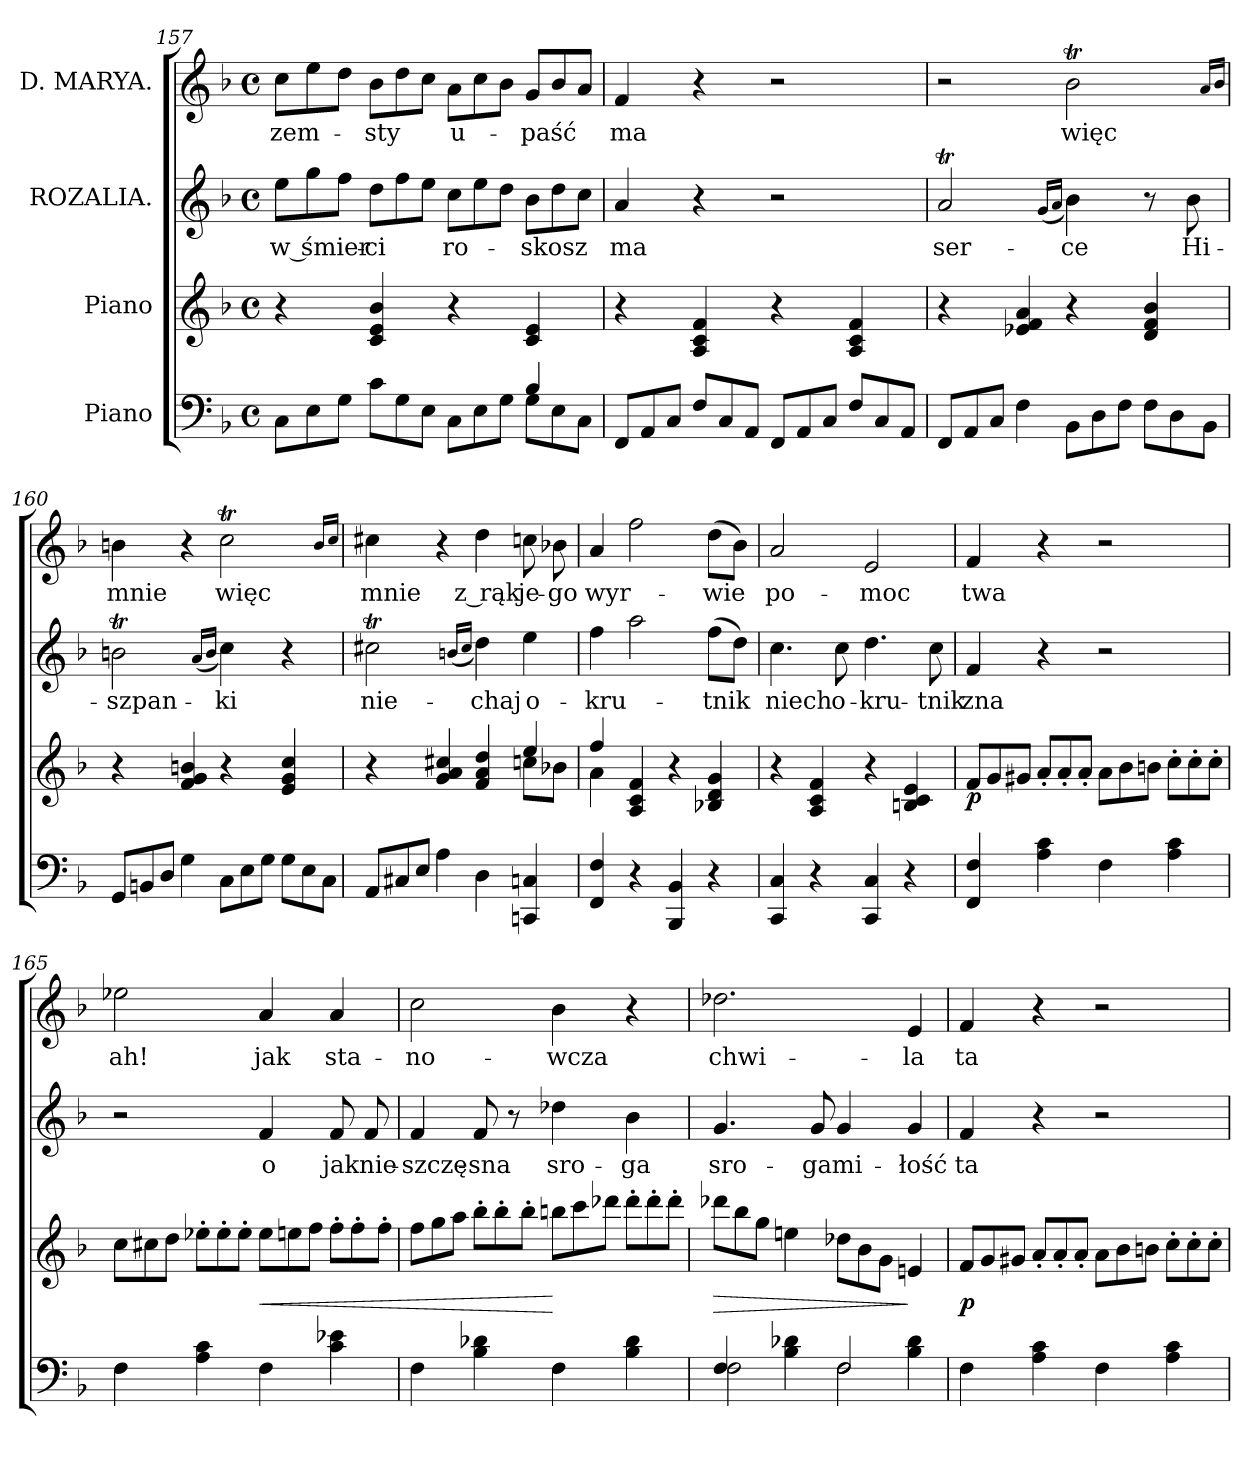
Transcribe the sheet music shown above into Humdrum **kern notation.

**kern	**kern	**dynam	**kern	**text	**kern	**text
*part4	*part3	*part3	*part2	*part2	*part1	*part1
*staff4	*staff3	*staff3	*staff2	*staff2	*staff1	*staff1
*I"Piano	*I"Piano	*	*I"ROZALIA.	*	*I"D. MARYA.	*
*clefF4	*clefG2	*	*clefG2	*	*clefG2	*
*k[b-]	*k[b-]	*	*k[b-]	*	*k[b-]	*
*M4/4	*M4/4	*	*M4/4	*	*M4/4	*
*met(c)	*met(c)	*	*met(c)	*	*met(c)	*
*Xtuplet	*	*	*Xtuplet	*	*Xtuplet	*
=157	=157	=157	=157	=157	=157	=157
*^	*	*	*	*	*	*
12C\L	2.ryy	4r	.	12ee\L	w śmier-	12cc\L	zem-
12E\	.	.	.	12gg\	.	12ee\	.
12G\J	.	.	.	12ff\J	.	12dd\J	.
12c\L	.	4c/ 4e/ 4b-/	.	12dd\L	-ci	12b-\L	-sty
12G\	.	.	.	12ff\	.	12dd\	.
12E\J	.	.	.	12ee\J	.	12cc\J	.
12C\L	.	4r	.	12cc\L	ro-	12a\L	u-
12E\	.	.	.	12ee\	.	12cc\	.
12G\J	.	.	.	12dd\J	.	12b-\J	.
4B-/	12G\L	4c/ 4e/	.	12b-\L	-skosz	12g/L	-paść
.	12E\	.	.	12dd\	.	12b-/	.
.	12C\J	.	.	12cc\J	.	12a/J	.
*v	*v	*	*	*	*	*	*
=158	=158	=158	=158	=158	=158	=158
12FF/L	4r	.	4a/	ma	4f/	ma
12AA/	.	.	.	.	.	.
12C/J	.	.	.	.	.	.
12F/L	4A/ 4c/ 4f/	.	4r	.	4r	.
12C/	.	.	.	.	.	.
12AA/J	.	.	.	.	.	.
12FF/L	4r	.	2r	.	2r	.
12AA/	.	.	.	.	.	.
12C/J	.	.	.	.	.	.
12F/L	4A/ 4c/ 4f/	.	.	.	.	.
12C/	.	.	.	.	.	.
12AA/J	.	.	.	.	.	.
=159	=159	=159	=159	=159	=159	=159
12FF/L	4r	.	2at/	ser-	2r	.
12AA/	.	.	.	.	.	.
12C/J	.	.	.	.	.	.
4F\	4e-X/ 4f/ 4a/	.	.	.	.	.
.	.	.	(16qqg/LL	.	.	.
.	.	.	16qqa/JJ	.	.	.
12BB-\L	4r	.	4b-\)	-ce	2b-T\	więc
12D\	.	.	.	.	.	.
12F\J	.	.	.	.	.	.
12F\L	4d/ 4f/ 4b-/	.	8r	.	.	.
12D\	.	.	.	.	.	.
.	.	.	8b-\	Hi-	.	.
12BB-\J	.	.	.	.	.	.
.	.	.	.	.	16qqa/LL	.
.	.	.	.	.	16qqb-/JJ	.
=160	=160	=160	=160	=160	=160	=160
12GG/L	4r	.	2bnt\	-szpan-	4bn\	mnie
12BBn/	.	.	.	.	.	.
12D/J	.	.	.	.	.	.
4G\	4f/ 4g/ 4bn/	.	.	.	4r	.
.	.	.	(16qqa/LL	.	.	.
.	.	.	16qqb/JJ	.	.	.
12C\L	4r	.	4cc\)	-ki	2ccT\	więc
12E\	.	.	.	.	.	.
12G\J	.	.	.	.	.	.
12G\L	4e/ 4g/ 4cc/	.	4r	.	.	.
12E\	.	.	.	.	.	.
12C\J	.	.	.	.	.	.
.	.	.	.	.	16qqb/LL	.
.	.	.	.	.	16qqcc/JJ	.
=161	=161	=161	=161	=161	=161	=161
*	*^	*	*	*	*	*
12AA/L	4r	2.ryy	.	2cc#Xt\	nie-	4cc#X\	mnie
12C#X/	.	.	.	.	.	.	.
12E/J	.	.	.	.	.	.	.
4A\	4g/ 4a/ 4cc#X/	.	.	.	.	4r	.
.	.	.	.	(16qqbn/LL	.	.	.
.	.	.	.	16qqcc#/JJ	.	.	.
4D\	4f/ 4a/ 4dd/	.	.	4dd\)	-chaj	4dd\	z rąk
4CCn/ 4Cn/	4ee/	8ccn\L	.	4ee\	o-	8ccn\	je-
.	.	8b-X\J	.	.	.	8b-X\	-go
=162	=162	=162	=162	=162	=162	=162	=162
4FF/ 4F/	4ff/	4a\	.	4ff\	-kru-	4a/	wyr-
4r	4A/ 4c/ 4f/	2.ryy	.	2aa\	.	2ff\	.
4BBB-/ 4BB-/	4r	.	.	.	.	.	.
4r	4B-X/ 4d/ 4g/	.	.	(8ff\L	-tnik	(8dd\L	-wie
.	.	.	.	8dd\J)	.	8b-\J)	.
*	*v	*v	*	*	*	*	*
=163	=163	=163	=163	=163	=163	=163
4CC/ 4C/	4r	.	4.cc\	niech	2a/	po-
4r	4A/ 4c/ 4f/	.	.	.	.	.
.	.	.	8cc\	o-	.	.
4CC/ 4C/	4r	.	4.dd\	-kru-	2e/	-moc
4r	4Bn/ 4c/ 4e/	.	.	.	.	.
.	.	.	8cc\	-tnik	.	.
=164	=164	=164	=164	=164	=164	=164
*	*Xtuplet	*	*	*	*	*
4FF/ 4F/	12f/L	p	4f/	zna	4f/	twa
.	12g/	.	.	.	.	.
.	12g#X/J	.	.	.	.	.
4A\ 4c\	12a'/L	.	4r	.	4r	.
.	12a'/	.	.	.	.	.
.	12a'/J	.	.	.	.	.
4F\	12a\L	.	2r	.	2r	.
.	12b-\	.	.	.	.	.
.	12bn\J	.	.	.	.	.
4A\ 4c\	12cc'\L	.	.	.	.	.
.	12cc'\	.	.	.	.	.
.	12cc'\J	.	.	.	.	.
=165	=165	=165	=165	=165	=165	=165
4F\	12cc\L	.	2r	.	2ee-X\	ah!
.	12cc#X\	.	.	.	.	.
.	12dd\J	.	.	.	.	.
4A\ 4c\	12ee-X'\L	.	.	.	.	.
.	12ee-'\	.	.	.	.	.
.	12ee-'\J	.	.	.	.	.
!	!	!LO:HP:b	!	!	!	!
4F\	12ee-\L	<	4f/	o	4a/	jak
.	12een\	.	.	.	.	.
.	12ff\J	.	.	.	.	.
4c\ 4e-X\	12ff'\L	.	8f/	jak	4a/	sta-
.	12ff'\	.	.	.	.	.
.	.	.	8f/	nie-	.	.
.	12ff'\J	.	.	.	.	.
=166	=166	=166	=166	=166	=166	=166
4F\	12ff\L	.	4f/	-szczę-	2cc\	-no-
.	12gg\	.	.	.	.	.
.	12aa\J	.	.	.	.	.
4B-\ 4d-X\	12bb-'\L	.	8f/	-sna	.	.
.	12bb-'\	.	.	.	.	.
.	.	.	8r	.	.	.
.	12bb-'\J	.	.	.	.	.
4F\	12bbn\L	[	4dd-X\	sro-	4b-\	-wcza
.	12ccc\	.	.	.	.	.
.	12ddd-X\J	.	.	.	.	.
4B-\ 4d-\	12ddd-'\L	.	4b-\	-ga	4r	.
.	12ddd-'\	.	.	.	.	.
.	12ddd-'\J	.	.	.	.	.
=167	=167	=167	=167	=167	=167	=167
!LO:N:vis=2	!	!LO:HP:b	!	!	!	!
*^	*	*	*	*	*	*
4F/	2F\	12ddd-X\L	>	4.g/	sro-	2.dd-X\	chwi-
.	.	12bb-\	.	.	.	.	.
.	.	12gg\J	.	.	.	.	.
4B-\ 4d-X\	.	4een\	.	.	.	.	.
.	.	.	.	8g/	-ga	.	.
!LO:N:vis=2	!	!	!	!	!	!	!
4F/	2F\	12dd-X\L	.	4g/	mi-	.	.
.	.	12b-\	.	.	.	.	.
.	.	12g\J	.	.	.	.	.
4B-\ 4d-\	.	4en/	]	4g/	-łość	4e/	-la
*v	*v	*	*	*	*	*	*
=168	=168	=168	=168	=168	=168	=168
4F\	12f/L	p	4f/	ta	4f/	ta
.	12g/	.	.	.	.	.
.	12g#X/J	.	.	.	.	.
4A\ 4c\	12a'/L	.	4r	.	4r	.
.	12a'/	.	.	.	.	.
.	12a'/J	.	.	.	.	.
4F\	12a\L	.	2r	.	2r	.
.	12b-\	.	.	.	.	.
.	12bn\J	.	.	.	.	.
4A\ 4c\	12cc'\L	.	.	.	.	.
.	12cc'\	.	.	.	.	.
.	12cc'\J	.	.	.	.	.
=	=	=	=	=	=	=
*-	*-	*-	*-	*-	*-	*-
